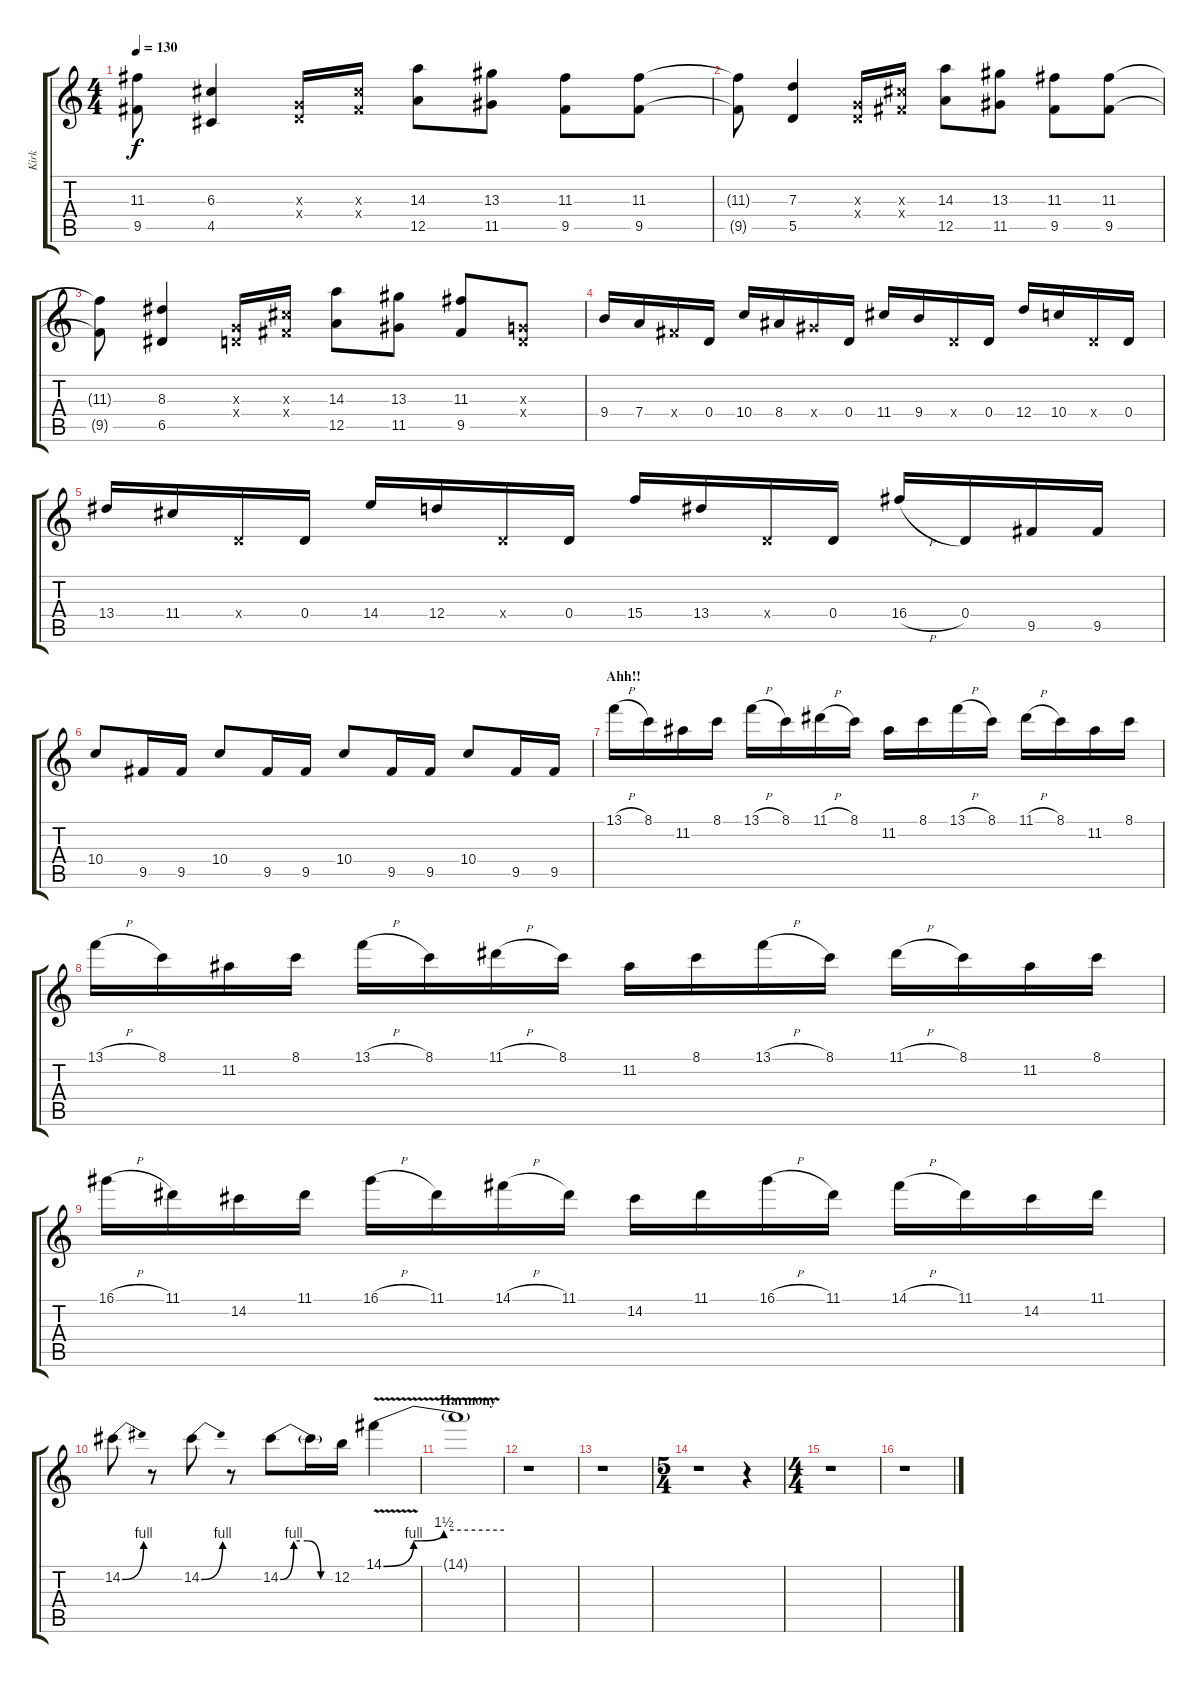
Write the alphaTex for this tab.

\track ("Kirk" "Kirk") {instrument distortionguitar}
\staff {score tabs}
\tuning (E4 B3 G3 D3 A2 E2) {hide}
\ts (4 4)
\tempo 130
\clef g2
\ks c
(11.3{t} 9.5{t}).8{dy f} (6.3 4.5).4 (0.3{x} 0.4{x}).16 (6.3{x} 4.4{x}).16 (14.3 12.5).8 (13.3 11.5).8 (11.3 9.5).8 (11.3 9.5).8 |
(11.3{t} 9.5{t}).8 (7.3 5.5).4 (0.3{x} 0.4{x}).16 (6.3{x} 4.4{x}).16 (14.3 12.5).8 (13.3 11.5).8 (11.3 9.5).8 (11.3 9.5).8 |
(11.3{t} 9.5{t}).8 (8.3 6.5).4 (0.3{x} 0.4{x}).16 (6.3{x} 4.4{x}).16 (14.3 12.5).8 (13.3 11.5).8 (11.3 9.5).8 (0.3{x} 0.4{x}).8 |
9.4.16 7.4.16 4.4{x}.16 0.4.16 10.4.16 8.4.16 6.4{x}.16 0.4.16 11.4.16 9.4.16 0.4{x}.16 0.4.16 12.4.16 10.4.16 0.4{x}.16 0.4.16 |
13.4.16 11.4.16 0.4{x}.16 0.4.16 14.4.16 12.4.16 0.4{x}.16 0.4.16 15.4.16 13.4.16 0.4{x}.16 0.4.16 16.4{h}.16 0.4.16 9.5.16 9.5.16 |
10.4.8 9.5.16 9.5.16 10.4.8 9.5.16 9.5.16 10.4.8 9.5.16 9.5.16 10.4.8 9.5.16 9.5.16 |
\section ("" "Ahh!!")
13.1{h}.16 8.1.16 11.2.16 8.1.16 13.1{h}.16 8.1.16 11.1{h}.16 8.1.16 11.2.16 8.1.16 13.1{h}.16 8.1.16 11.1{h}.16 8.1.16 11.2.16 8.1.16 |
13.1{h}.16 8.1.16 11.2.16 8.1.16 13.1{h}.16 8.1.16 11.1{h}.16 8.1.16 11.2.16 8.1.16 13.1{h}.16 8.1.16 11.1{h}.16 8.1.16 11.2.16 8.1.16 |
16.1{h}.16 11.1.16 14.2.16 11.1.16 16.1{h}.16 11.1.16 14.1{h}.16 11.1.16 14.2.16 11.1.16 16.1{h}.16 11.1.16 14.1{h}.16 11.1.16 14.2.16 11.1.16 |
14.2{be (bend 0 0 60 4)}.8 r.8 14.2{be (bend 0 0 60 4)}.8 r.8 14.2{be (custom 0 0 15 4 30 4 45 0 60 0)}.8 14.2{t}.16 12.2.16 14.1{be (custom 0 0 15 4 30 6 60 6) v}.4 |
\section ("" "Harmony")
14.1{t}.1 |
r.1 |
r.1 |
\ts (5 4)
r.1 r.4 |
\ts (4 4)
\section ("" "")
r.1 |
r.1
